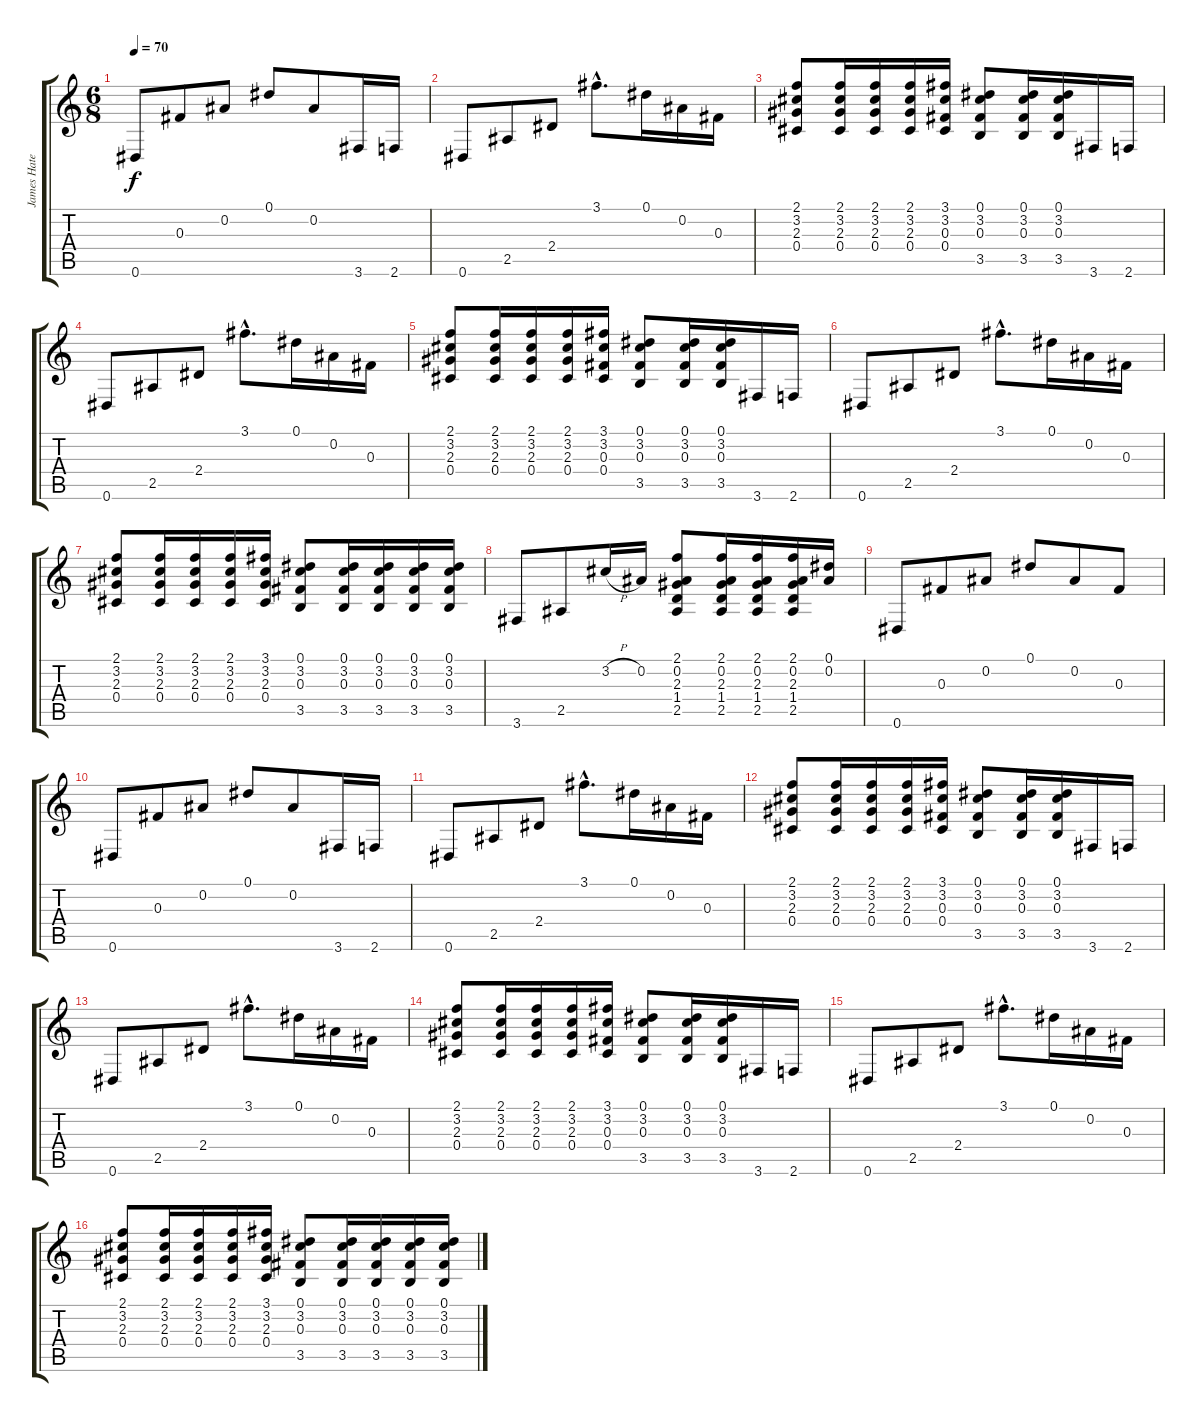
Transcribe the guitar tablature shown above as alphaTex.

\track ("James Hatefild" "James Hate") {instrument acousticguitarsteel}
\staff {score tabs}
\tuning (Eb4 Bb3 Gb3 Db3 Ab2 Eb2) {hide}
\ts (6 8)
\tempo 70
\clef g2
\ks c
0.6.8{dy f} 0.3.8 0.2.8 0.1.8 0.2.8 3.6.16 2.6.16 |
0.6.8 2.5.8 2.4.8 3.1{hac}.8{d} 0.1.16 0.2.16 0.3.16 |
(2.1 3.2 2.3 0.4).8 (2.1 3.2 2.3 0.4).16 (2.1 3.2 2.3 0.4).16 (2.1 3.2 2.3 0.4).16 (3.1 3.2 0.3 0.4).16 (0.1 3.2 0.3 3.5).8 (0.1 3.2 0.3 3.5).16 (0.1 3.2 0.3 3.5).16 3.6.16 2.6.16 |
0.6.8 2.5.8 2.4.8 3.1{hac}.8{d} 0.1.16 0.2.16 0.3.16 |
(2.1 3.2 2.3 0.4).8 (2.1 3.2 2.3 0.4).16 (2.1 3.2 2.3 0.4).16 (2.1 3.2 2.3 0.4).16 (3.1 3.2 0.3 0.4).16 (0.1 3.2 0.3 3.5).8 (0.1 3.2 0.3 3.5).16 (0.1 3.2 0.3 3.5).16 3.6.16 2.6.16 |
0.6.8 2.5.8 2.4.8 3.1{hac}.8{d} 0.1.16 0.2.16 0.3.16 |
(2.1 3.2 2.3 0.4).8 (2.1 3.2 2.3 0.4).16 (2.1 3.2 2.3 0.4).16 (2.1 3.2 2.3 0.4).16 (3.1 3.2 2.3 0.4).16 (0.1 3.2 0.3 3.5).8 (0.1 3.2 0.3 3.5).16 (0.1 3.2 0.3 3.5).16 (0.1 3.2 0.3 3.5).16 (0.1 3.2 0.3 3.5).16 |
3.6.8 2.5.8 3.2{h}.16 0.2.16 (2.1 0.2 2.3 1.4 2.5).8 (2.1 0.2 2.3 1.4 2.5).16 (2.1 0.2 2.3 1.4 2.5).16 (2.1 0.2 2.3 1.4 2.5).16 (0.1 0.2).16 |
0.6.8 0.3.8 0.2.8 0.1.8 0.2.8 0.3.8 |
0.6.8 0.3.8 0.2.8 0.1.8 0.2.8 3.6.16 2.6.16 |
0.6.8 2.5.8 2.4.8 3.1{hac}.8{d} 0.1.16 0.2.16 0.3.16 |
(2.1 3.2 2.3 0.4).8 (2.1 3.2 2.3 0.4).16 (2.1 3.2 2.3 0.4).16 (2.1 3.2 2.3 0.4).16 (3.1 3.2 0.3 0.4).16 (0.1 3.2 0.3 3.5).8 (0.1 3.2 0.3 3.5).16 (0.1 3.2 0.3 3.5).16 3.6.16 2.6.16 |
0.6.8 2.5.8 2.4.8 3.1{hac}.8{d} 0.1.16 0.2.16 0.3.16 |
(2.1 3.2 2.3 0.4).8 (2.1 3.2 2.3 0.4).16 (2.1 3.2 2.3 0.4).16 (2.1 3.2 2.3 0.4).16 (3.1 3.2 0.3 0.4).16 (0.1 3.2 0.3 3.5).8 (0.1 3.2 0.3 3.5).16 (0.1 3.2 0.3 3.5).16 3.6.16 2.6.16 |
0.6.8 2.5.8 2.4.8 3.1{hac}.8{d} 0.1.16 0.2.16 0.3.16 |
(2.1 3.2 2.3 0.4).8 (2.1 3.2 2.3 0.4).16 (2.1 3.2 2.3 0.4).16 (2.1 3.2 2.3 0.4).16 (3.1 3.2 2.3 0.4).16 (0.1 3.2 0.3 3.5).8 (0.1 3.2 0.3 3.5).16 (0.1 3.2 0.3 3.5).16 (0.1 3.2 0.3 3.5).16 (0.1 3.2 0.3 3.5).16
